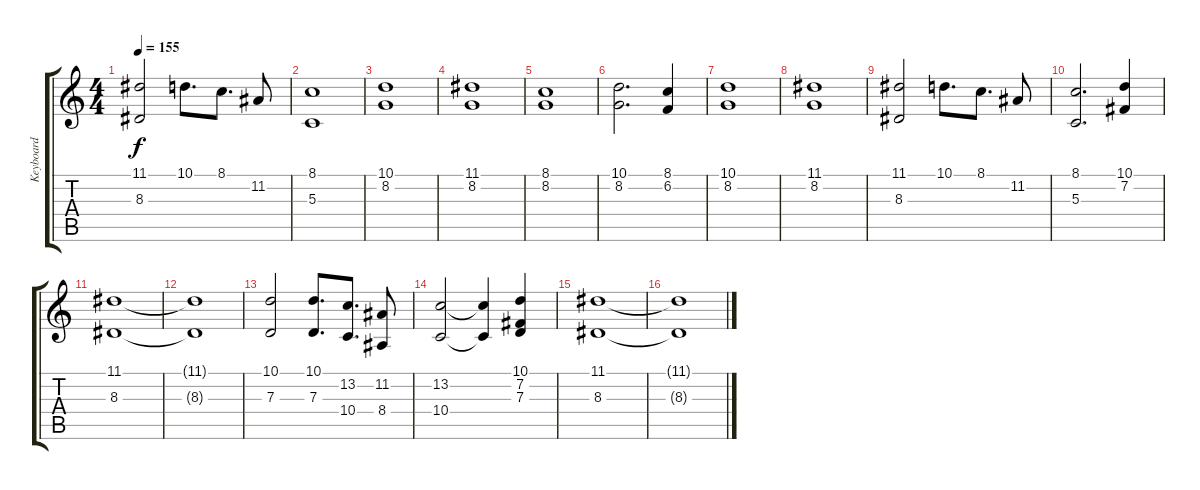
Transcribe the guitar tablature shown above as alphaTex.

\track ("Keyboard" "Keyboard") {instrument stringensemble1}
\staff {score tabs}
\tuning (E4 B3 G3 D3 A2 E2) {hide}
\ts (4 4)
\tempo 155
\clef g2
\ks c
(11.1 8.3).2{dy f} 10.1.8{d} 8.1.8{d} 11.2.8 |
(8.1 5.3).1 |
(10.1 8.2).1 |
(11.1 8.2).1 |
(8.1 8.2).1 |
(10.1 8.2).2{d} (8.1 6.2).4 |
(10.1 8.2).1 |
(11.1 8.2).1 |
(11.1 8.3).2 10.1.8{d} 8.1.8{d} 11.2.8 |
(8.1 5.3).2{d} (10.1 7.2).4 |
(11.1 8.3).1 |
(11.1{t} 8.3{t}).1 |
(10.1 7.3).2 (10.1 7.3).8{d} (13.2 10.4).8{d} (11.2 8.4).8 |
(13.2 10.4).2 (13.2{t} 10.4{t}).4 (10.1 7.2 7.3).4 |
(11.1 8.3).1 |
(11.1{t} 8.3{t}).1
